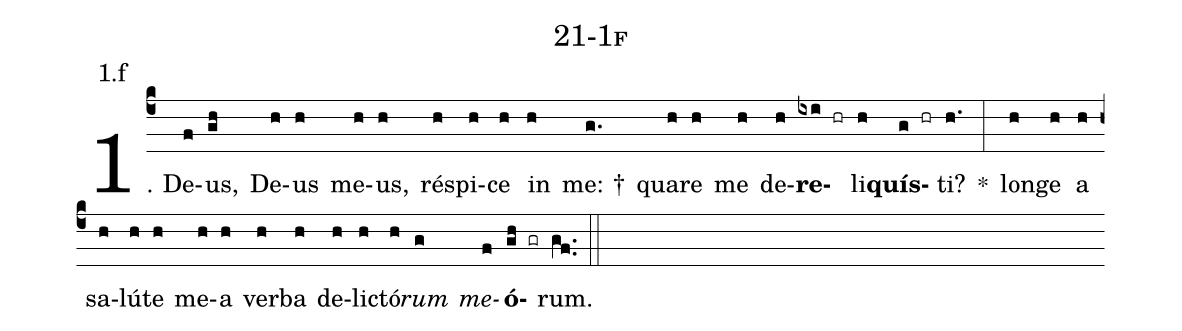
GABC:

name: 21-1f;
annotation: 1.f;
%%
(c4)1. De(f)us,(gh) De(h)us(h) me(h)us,(h) ré(h)spi(h)ce(h) in(h) me: †(g.) qua(h)re(h) me(h) de(h)<b>re</b>(ixi hr)li(h)<b>quís</b>(g hr)ti?(h.) *(:) lon(h)ge(h) a(h) sa(h)lú(h)te(h) me(h)a(h) ver(h)ba(h) de(h)lic(h)tó(h)<i>rum</i>(g) <i>me</i>(f)<b>ó</b>(gh gr)rum.(gf..) (::)
